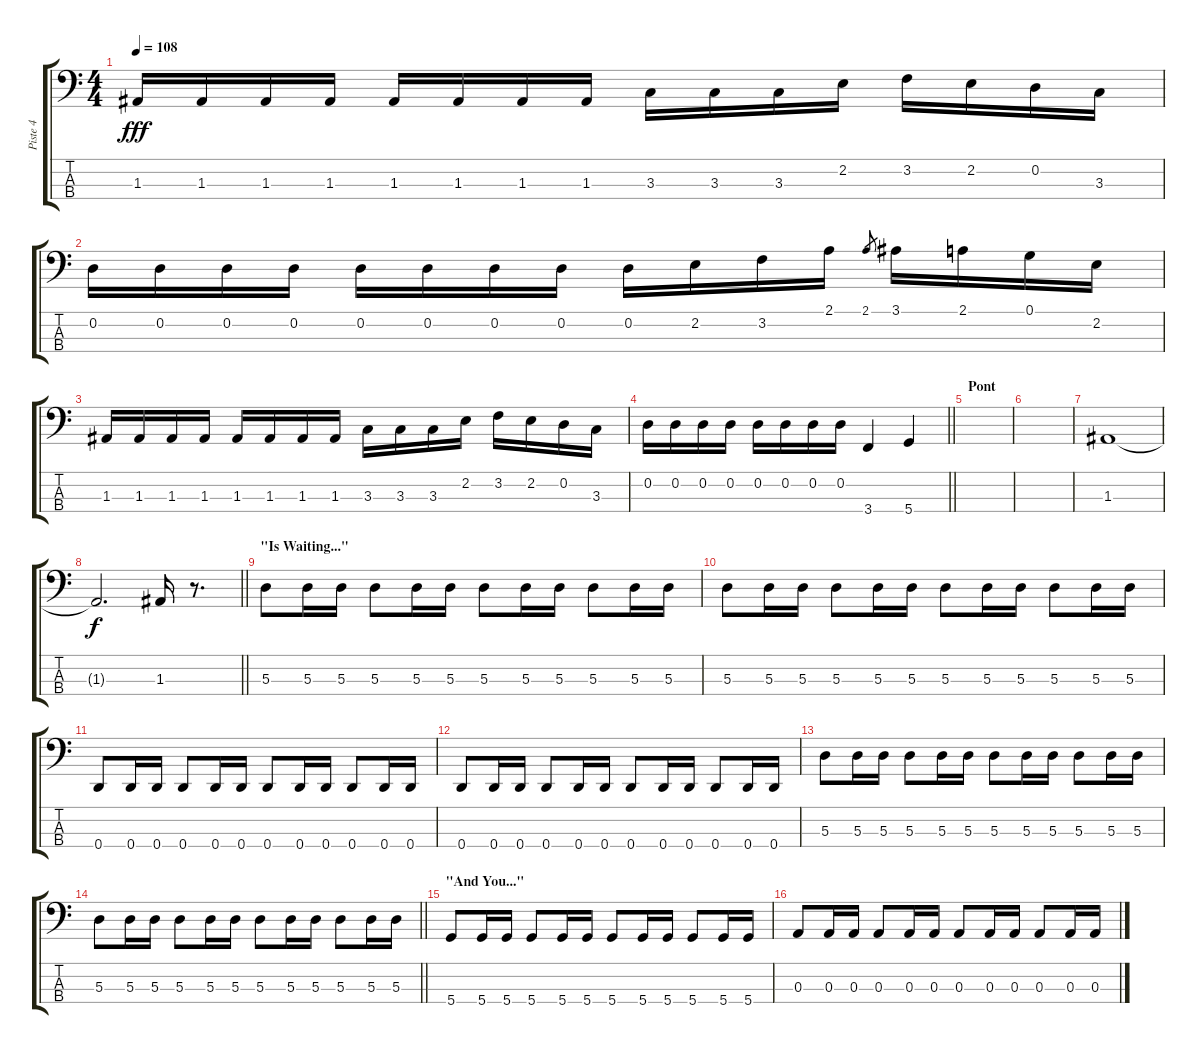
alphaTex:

\track ("Piste 4" "Piste 4") {instrument electricbassfinger}
\staff {score tabs}
\tuning (G2 D2 A1 D1) {hide}
\ts (4 4)
\tempo 108
\clef f4
\ks c
1.3.16{dy fff} 1.3.16 1.3.16 1.3.16 1.3.16 1.3.16 1.3.16 1.3.16 3.3.16 3.3.16 3.3.16 2.2.16 3.2.16 2.2.16 0.2.16 3.3.16 |
0.2.16 0.2.16 0.2.16 0.2.16 0.2.16 0.2.16 0.2.16 0.2.16 0.2.16 2.2.16 3.2.16 2.1.16 2.1.8{gr} 3.1.16 2.1.16 0.1.16 2.2.16 |
1.3.16 1.3.16 1.3.16 1.3.16 1.3.16 1.3.16 1.3.16 1.3.16 3.3.16 3.3.16 3.3.16 2.2.16 3.2.16 2.2.16 0.2.16 3.3.16 |
\barLineRight lightlight
0.2.16 0.2.16 0.2.16 0.2.16 0.2.16 0.2.16 0.2.16 0.2.16 3.4.4 5.4.4 |
\section ("" "Pont")
|
|
1.3.1 |
\barLineRight lightlight
1.3{t}.2{d dy f} 1.3.16 r.8{d} |
\section ("" "\"Is Waiting...\"")
5.3.8 5.3.16 5.3.16 5.3.8 5.3.16 5.3.16 5.3.8 5.3.16 5.3.16 5.3.8 5.3.16 5.3.16 |
5.3.8 5.3.16 5.3.16 5.3.8 5.3.16 5.3.16 5.3.8 5.3.16 5.3.16 5.3.8 5.3.16 5.3.16 |
0.4.8 0.4.16 0.4.16 0.4.8 0.4.16 0.4.16 0.4.8 0.4.16 0.4.16 0.4.8 0.4.16 0.4.16 |
0.4.8 0.4.16 0.4.16 0.4.8 0.4.16 0.4.16 0.4.8 0.4.16 0.4.16 0.4.8 0.4.16 0.4.16 |
5.3.8 5.3.16 5.3.16 5.3.8 5.3.16 5.3.16 5.3.8 5.3.16 5.3.16 5.3.8 5.3.16 5.3.16 |
\barLineRight lightlight
5.3.8 5.3.16 5.3.16 5.3.8 5.3.16 5.3.16 5.3.8 5.3.16 5.3.16 5.3.8 5.3.16 5.3.16 |
\section ("" "\"And You...\"")
5.4.8 5.4.16 5.4.16 5.4.8 5.4.16 5.4.16 5.4.8 5.4.16 5.4.16 5.4.8 5.4.16 5.4.16 |
0.3.8 0.3.16 0.3.16 0.3.8 0.3.16 0.3.16 0.3.8 0.3.16 0.3.16 0.3.8 0.3.16 0.3.16
